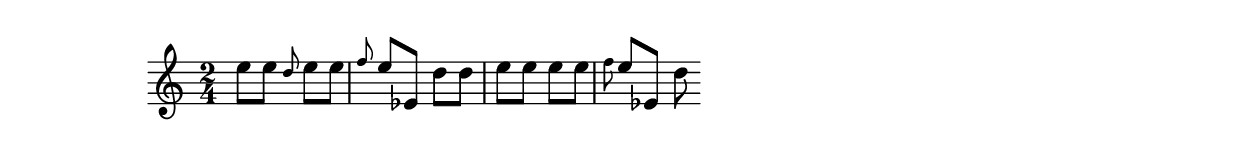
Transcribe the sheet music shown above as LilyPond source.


\version "2.10.0"
\header {

  texidoc ="Space from a normal note (or barline) to a grace note is
    smaller than to a normal note."
  
}

\layout { ragged-right = ##t}


\context Voice 
{ \time 2/4
  \relative c'' {
    e8 e \grace d8 e e \grace f8 e es, d' d
    e8 e e e \grace { \stemDown f8 \stemNeutral } e es, d'

  }  

}



